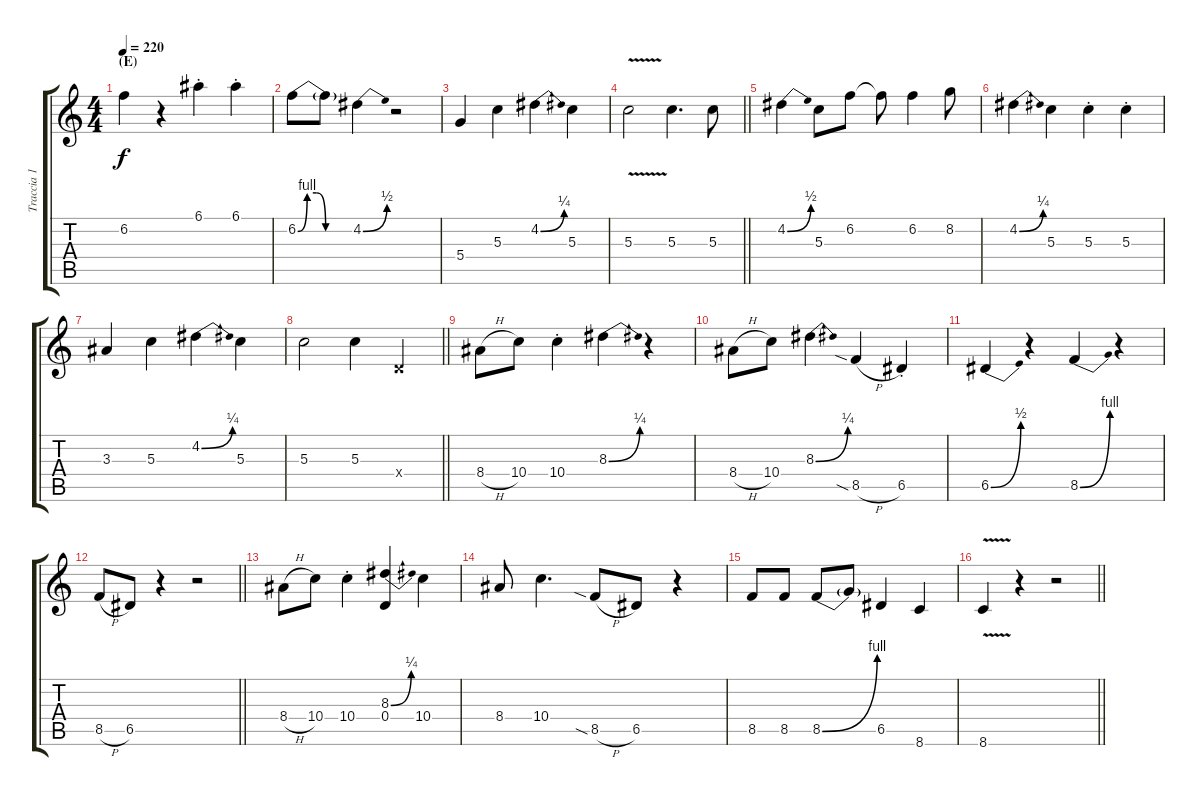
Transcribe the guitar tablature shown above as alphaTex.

\track ("Traccia 1" "Traccia 1") {instrument overdrivenguitar}
\staff {score tabs}
\tuning (E4 B3 G3 D3 A2 E2) {hide}
\ts (4 4)
\section ("" "(E)")
\tempo 220
\clef g2
\ks c
6.2{t}.4{dy f} r.4 6.1{st}.4 6.1{st}.4 |
6.2{be (custom 0 0 10 4 20 4 30 0 60 0)}.8 6.2{t}.8 4.2{be (bend 0 0 60 2)}.4 r.2 |
5.4.4 5.3.4 4.2{be (bend 0 0 60 1)}.4 5.3.4 |
\barLineRight lightlight
5.3{v}.2 5.3.4{d} 5.3.8 |
4.2{be (bend 0 0 60 2)}.4 5.3.8 6.2.8 6.2{t}.8 6.2.4 8.2.8 |
4.2{be (bend 0 0 60 1)}.4 5.3.4 5.3{st}.4 5.3{st}.4 |
3.3.4 5.3.4 4.2{be (bend 0 0 60 1)}.4 5.3.4 |
\barLineRight lightlight
5.3.2 5.3.4 0.4{x}.4 |
8.4{h}.8 10.4.8 10.4{st}.4 8.3{be (bend 0 0 60 1)}.4 r.4 |
8.4{h}.8 10.4.8 8.3{be (bend 0 0 60 1)}.4 8.5{sia h}.4 6.5{st}.4 |
6.5{be (bend 0 0 60 2)}.4 r.4 8.5{be (bend 0 0 60 4)}.4 r.4 |
\barLineRight lightlight
8.5{h}.8 6.5.8 r.4 r.2 |
8.4{h}.8 10.4.8 10.4{st}.4 (8.3{be (bend 0 0 60 1)} 0.4).4 10.4.4 |
8.4.8 10.4.4{d} 8.5{sia h}.8 6.5.8 r.4 |
8.5.8 8.5.8 8.5{be (bend 0 0 60 4)}.8 8.5{t}.8 6.5.4 8.6.4 |
\barLineRight lightlight
8.6{v}.4 r.4 r.2
